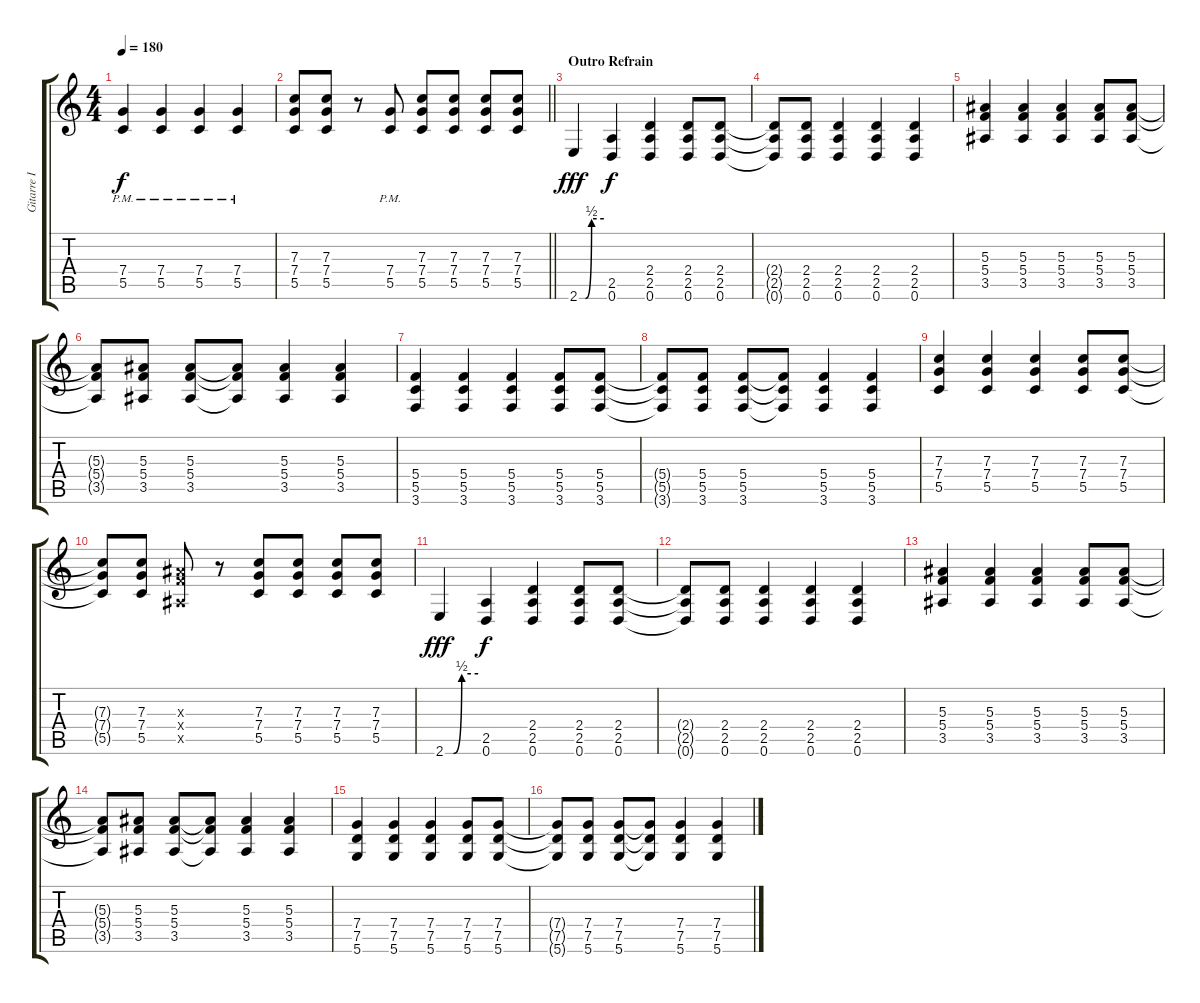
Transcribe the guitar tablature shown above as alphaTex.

\track ("Gitarre I (Rhythm)" "Gitarre I ") {instrument distortionguitar}
\staff {score tabs}
\tuning (D4 A3 F3 C3 G2 D2) {hide}
\ts (4 4)
\tempo 180
\clef g2
\ks c
(7.4{pm} 5.5{pm}).4{dy f volume 15} (7.4{pm} 5.5{pm}).4 (7.4{pm} 5.5{pm}).4 (7.4{pm} 5.5{pm}).4 |
\barLineRight lightlight
(7.3 7.4 5.5).8 (7.3 7.4 5.5).8 r.8 (7.4{pm} 5.5{pm}).8 (7.3 7.4 5.5).8 (7.3 7.4 5.5).8 (7.3 7.4 5.5).8 (7.3 7.4 5.5).8 |
\section ("" "Outro Refrain")
2.6{be (custom 0 0 15 0 30 2 60 2)}.4{dy fff} (2.5 0.6).4{dy f} (2.4 2.5 0.6).4 (2.4 2.5 0.6).8 (2.4 2.5 0.6).8 |
(2.4{t} 2.5{t} 0.6{t}).8 (2.4 2.5 0.6).8 (2.4 2.5 0.6).4 (2.4 2.5 0.6).4 (2.4 2.5 0.6).4 |
(5.3 5.4 3.5).4 (5.3 5.4 3.5).4 (5.3 5.4 3.5).4 (5.3 5.4 3.5).8 (5.3 5.4 3.5).8 |
(5.3{t} 5.4{t} 3.5{t}).8 (5.3 5.4 3.5).8 (5.3 5.4 3.5).8 (5.3{t} 5.4{t} 3.5{t}).8 (5.3 5.4 3.5).4 (5.3 5.4 3.5).4 |
(5.4 5.5 3.6).4 (5.4 5.5 3.6).4 (5.4 5.5 3.6).4 (5.4 5.5 3.6).8 (5.4 5.5 3.6).8 |
(5.4{t} 5.5{t} 3.6{t}).8 (5.4 5.5 3.6).8 (5.4 5.5 3.6).8 (5.4{t} 5.5{t} 3.6{t}).8 (5.4 5.5 3.6).4 (5.4 5.5 3.6).4 |
(7.3 7.4 5.5).4 (7.3 7.4 5.5).4 (7.3 7.4 5.5).4 (7.3 7.4 5.5).8 (7.3 7.4 5.5).8 |
(7.3{t} 7.4{t} 5.5{t}).8 (7.3 7.4 5.5).8 (5.3{x} 5.4{x} 3.5{x}).8 r.8 (7.3 7.4 5.5).8 (7.3 7.4 5.5).8 (7.3 7.4 5.5).8 (7.3 7.4 5.5).8 |
2.6{be (custom 0 0 15 0 30 2 60 2)}.4{dy fff} (2.5 0.6).4{dy f} (2.4 2.5 0.6).4 (2.4 2.5 0.6).8 (2.4 2.5 0.6).8 |
(2.4{t} 2.5{t} 0.6{t}).8 (2.4 2.5 0.6).8 (2.4 2.5 0.6).4 (2.4 2.5 0.6).4 (2.4 2.5 0.6).4 |
(5.3 5.4 3.5).4 (5.3 5.4 3.5).4 (5.3 5.4 3.5).4 (5.3 5.4 3.5).8 (5.3 5.4 3.5).8 |
(5.3{t} 5.4{t} 3.5{t}).8 (5.3 5.4 3.5).8 (5.3 5.4 3.5).8 (5.3{t} 5.4{t} 3.5{t}).8 (5.3 5.4 3.5).4 (5.3 5.4 3.5).4 |
(7.4 7.5 5.6).4 (7.4 7.5 5.6).4 (7.4 7.5 5.6).4 (7.4 7.5 5.6).8 (7.4 7.5 5.6).8 |
(7.4{t} 7.5{t} 5.6{t}).8 (7.4 7.5 5.6).8 (7.4 7.5 5.6).8 (7.4{t} 7.5{t} 5.6{t}).8 (7.4 7.5 5.6).4 (7.4 7.5 5.6).4
